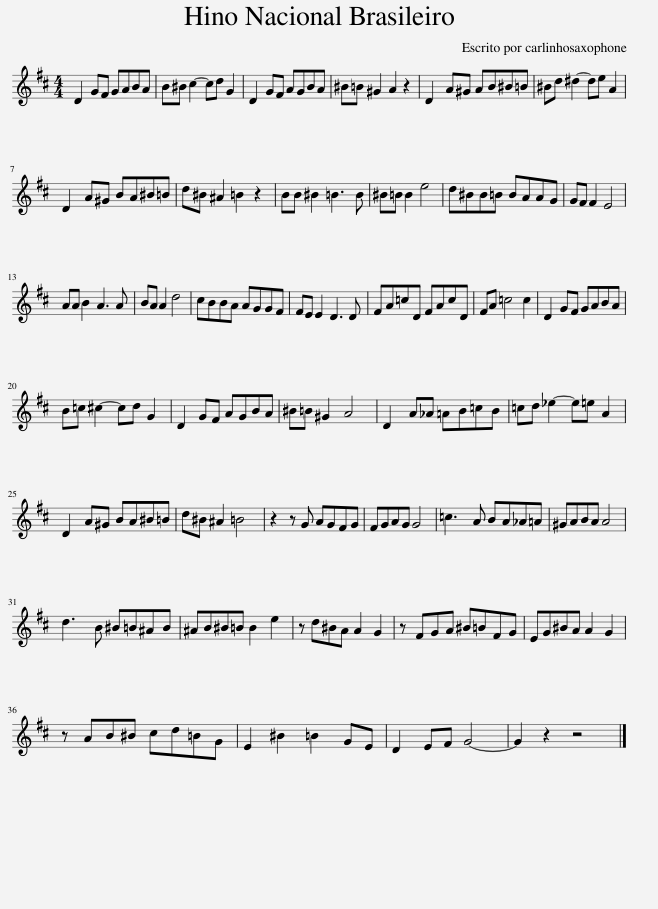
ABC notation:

X:1
L:1/8
M:4/4
I:linebreak $
K:none
V:1 treble transpose=-9
V:1
[K:D] D2 GF GABA | B^B c2- cd G2 | D2 GF AGBA | ^B=B ^G2 A2 z2 | D2 A^G AB^B=B | %5
 ^Bd ^d2- de A2 |$ D2 A^G BA^B=B | d^B ^A2 =B2 z2 | BB ^B2 =B3 B | ^B=B B2 e4 | %10
 d^BB=B BAAG | GF F2 E4 |$ AA B2 A3 A | BA A2 d4 | cBBA AGGF | %15
 FE E2 D3 D | FA=cD FAcD | FA =c4 c2 | D2 GF GABA |$ B=c ^c2- cd G2 | %20
 D2 GF AGBA | ^B=B ^G2 A4 | D2 A_A =AB=cB | =cd _e2- e=e A2 |$ D2 A^G BA^B=B | %25
 d^B ^A2 =B4 | z2 z G AGFG | FGAG G4 | =c3 A BA_A=A | ^GABA A4 |$ %30
 d3 B ^B=B^AB | ^AB^B=B B2 e2 | z d^BA A2 G2 | z FGA ^B=BFG | EG^BA A2 G2 |$ %35
 z AB^B cd=BG | E2 ^B2 =B2 GE | D2 EF G4- | G2 z2 z4 |] %39
